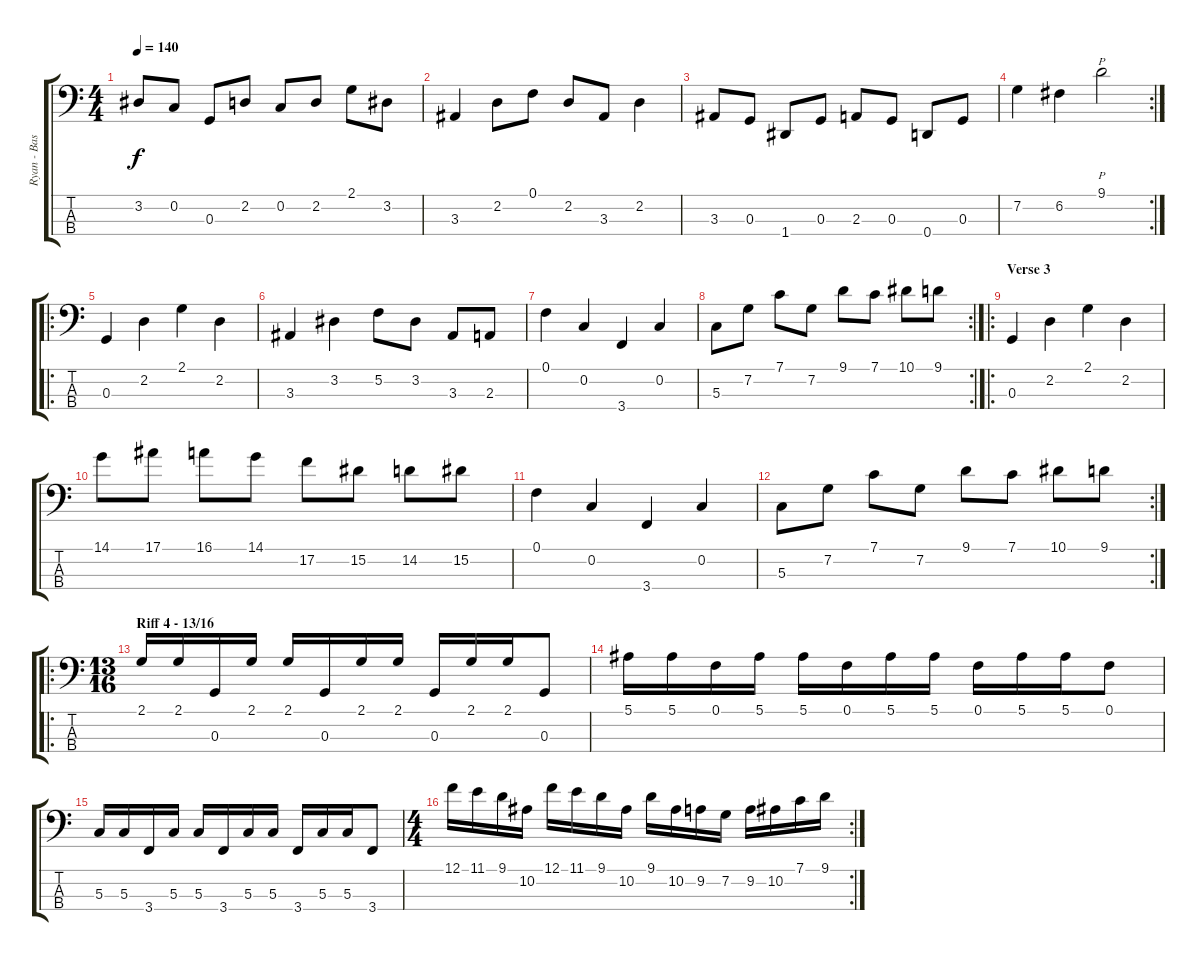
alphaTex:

\track ("Ryan - Bass" "Ryan - Bas") {instrument electricbassfinger}
\staff {score tabs}
\tuning (F2 C2 G1 D1) {hide}
\ts (4 4)
\tempo 140
\clef f4
\ks c
3.2.8{dy f} 0.2.8 0.3.8 2.2.8 0.2.8 2.2.8 2.1.8 3.2.8 |
3.3.4 2.2.8 0.1.8 2.2.8 3.3.8 2.2.4 |
3.3.8 0.3.8 1.4.8 0.3.8 2.3.8 0.3.8 0.4.8 0.3.8 |
\rc 2
7.2.4 6.2.4 9.1.2{p} |
\ro
0.3.4 2.2.4 2.1.4 2.2.4 |
3.3.4 3.2.4 5.2.8 3.2.8 3.3.8 2.3.8 |
0.1.4 0.2.4 3.4.4 0.2.4 |
\rc 2
5.3.8 7.2.8 7.1.8 7.2.8 9.1.8 7.1.8 10.1.8 9.1.8 |
\ro
\section ("" "Verse 3")
0.3.4 2.2.4 2.1.4 2.2.4 |
14.1.8 17.1.8 16.1.8 14.1.8 17.2.8 15.2.8 14.2.8 15.2.8 |
0.1.4 0.2.4 3.4.4 0.2.4 |
\rc 2
5.3.8 7.2.8 7.1.8 7.2.8 9.1.8 7.1.8 10.1.8 9.1.8 |
\ro
\ts (13 16)
\section ("" "Riff 4 - 13/16")
2.1.16 2.1.16 0.3.16 2.1.16 2.1.16 0.3.16 2.1.16 2.1.16 0.3.16 2.1.16 2.1.16 0.3.8 |
5.1.16 5.1.16 0.1.16 5.1.16 5.1.16 0.1.16 5.1.16 5.1.16 0.1.16 5.1.16 5.1.16 0.1.8 |
5.3.16 5.3.16 3.4.16 5.3.16 5.3.16 3.4.16 5.3.16 5.3.16 3.4.16 5.3.16 5.3.16 3.4.8 |
\rc 2
\ts (4 4)
12.1.16 11.1.16 9.1.16 10.2.16 12.1.16 11.1.16 9.1.16 10.2.16 9.1.16 10.2.16 9.2.16 7.2.16 9.2.16 10.2.16 7.1.16 9.1.16
